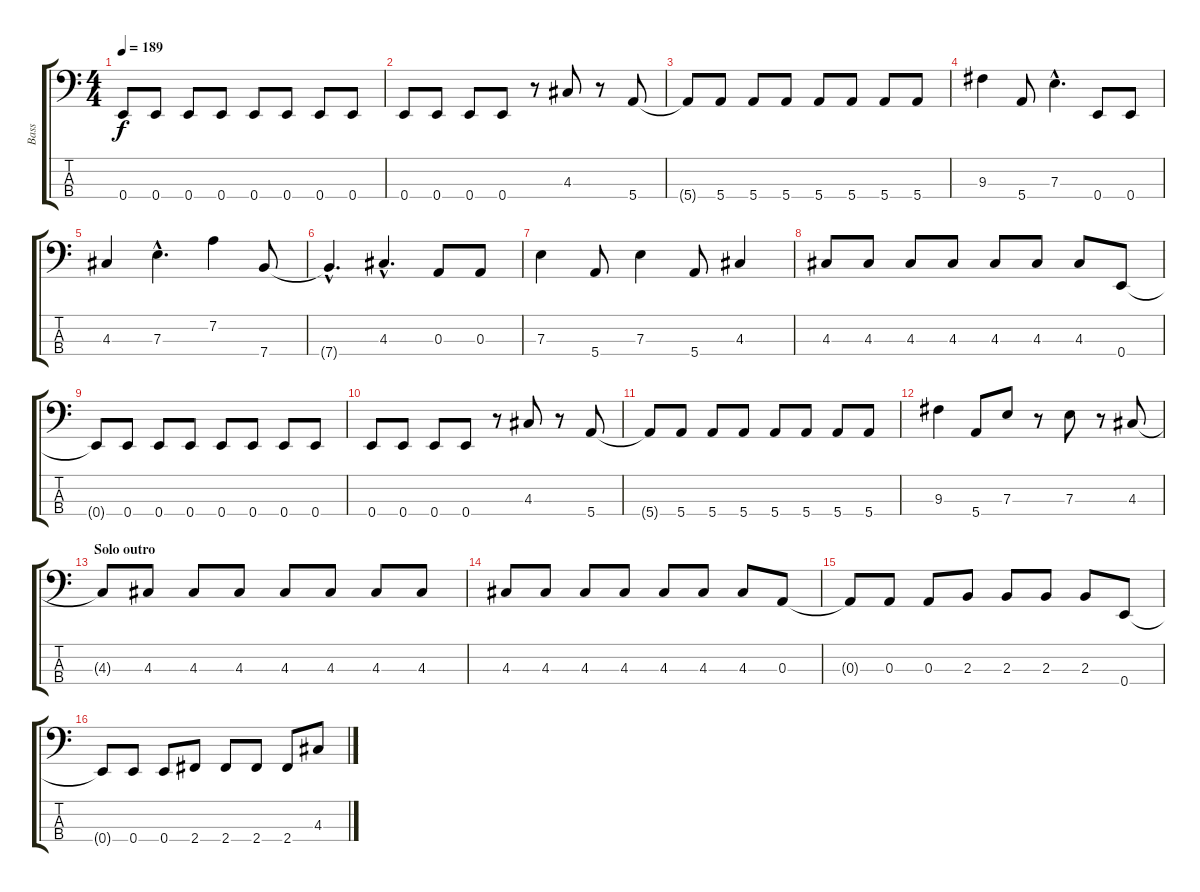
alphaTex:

\track ("Bass" "Bass") {instrument electricbassfinger}
\staff {score tabs}
\tuning (G2 D2 A1 E1) {hide}
\ts (4 4)
\tempo 189
\clef f4
\ks c
0.4{t}.8{dy f} 0.4.8 0.4.8 0.4.8 0.4.8 0.4.8 0.4.8 0.4.8 |
0.4.8 0.4.8 0.4.8 0.4.8 r.8 4.3.8 r.8 5.4.8 |
5.4{t}.8 5.4.8 5.4.8 5.4.8 5.4.8 5.4.8 5.4.8 5.4.8 |
9.3.4 5.4.8 7.3{hac}.4{d} 0.4.8 0.4.8 |
4.3.4 7.3{hac}.4{d} 7.2.4 7.4.8 |
7.4{hac t}.4{d} 4.3{hac}.4{d} 0.3.8 0.3.8 |
7.3.4 5.4.8 7.3.4 5.4.8 4.3.4 |
4.3.8 4.3.8 4.3.8 4.3.8 4.3.8 4.3.8 4.3.8 0.4.8 |
0.4{t}.8 0.4.8 0.4.8 0.4.8 0.4.8 0.4.8 0.4.8 0.4.8 |
0.4.8 0.4.8 0.4.8 0.4.8 r.8 4.3.8 r.8 5.4.8 |
5.4{t}.8 5.4.8 5.4.8 5.4.8 5.4.8 5.4.8 5.4.8 5.4.8 |
9.3.4 5.4.8 7.3.8 r.8 7.3.8 r.8 4.3.8 |
\section ("" "Solo outro")
4.3{t}.8 4.3.8 4.3.8 4.3.8 4.3.8 4.3.8 4.3.8 4.3.8 |
4.3.8 4.3.8 4.3.8 4.3.8 4.3.8 4.3.8 4.3.8 0.3.8 |
0.3{t}.8 0.3.8 0.3.8 2.3.8 2.3.8 2.3.8 2.3.8 0.4.8 |
0.4{t}.8 0.4.8 0.4.8 2.4.8 2.4.8 2.4.8 2.4.8 4.3.8
